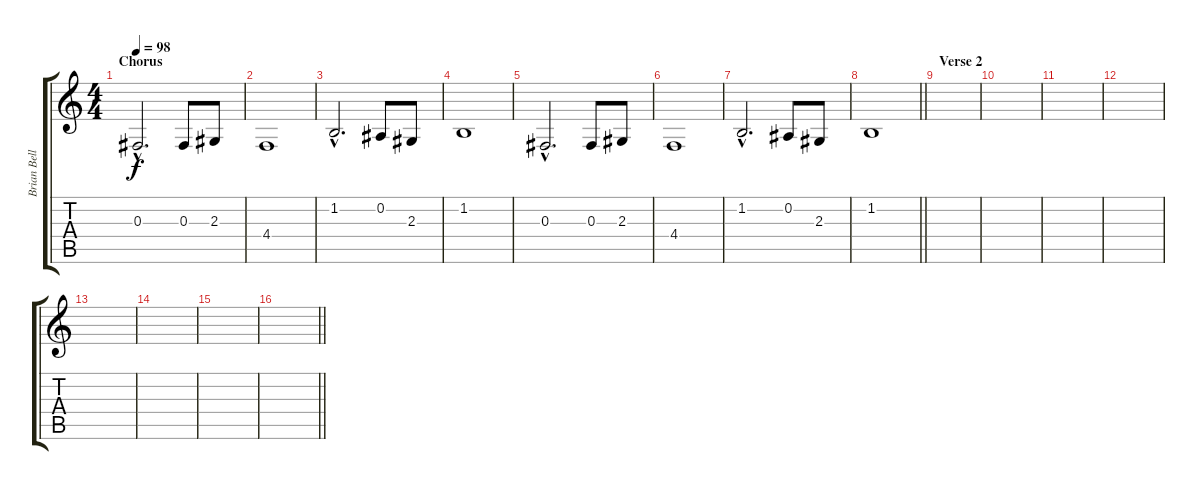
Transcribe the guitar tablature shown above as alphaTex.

\track ("Brian Bell - Bkup Vocals" "Brian Bell") {instrument choiraahs}
\staff {score tabs}
\tuning (Eb4 Bb3 Gb3 Db3 Ab2 Eb2) {hide}
\ts (4 4)
\section ("" "Chorus")
\tempo 98
\clef g2
\ks c
0.3{hac}.2{d dy f} 0.3.8 2.3.8 |
4.4.1 |
1.2{hac}.2{d} 0.2.8 2.3.8 |
1.2.1 |
0.3{hac}.2{d} 0.3.8 2.3.8 |
4.4.1 |
1.2{hac}.2{d} 0.2.8 2.3.8 |
\barLineRight lightlight
1.2.1 |
\section ("" "Verse 2")
|
|
|
|
|
|
|
\barLineRight lightlight
